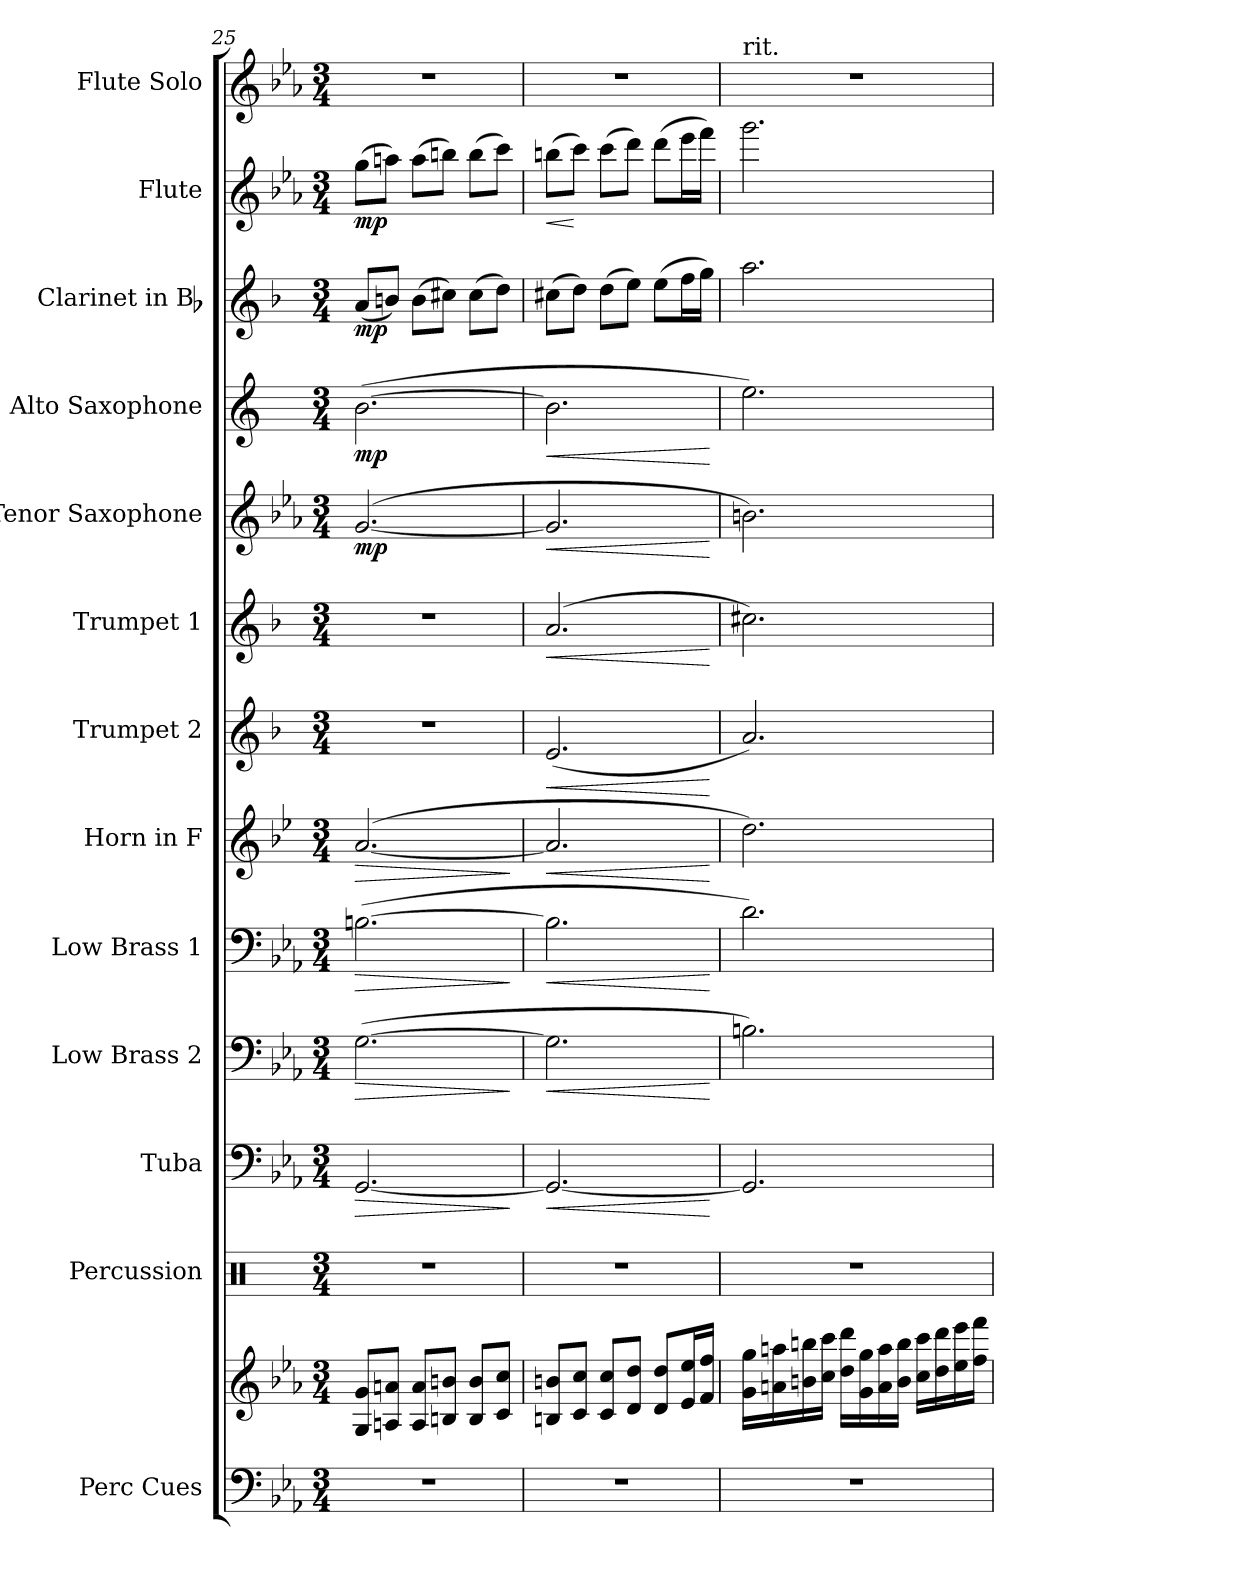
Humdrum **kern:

**kern	**kern	**kern	**kern	**dynam	**kern	**dynam	**kern	**dynam	**kern	**dynam	**kern	**dynam	**kern	**dynam	**kern	**dynam	**kern	**dynam	**kern	**dynam	**kern	**dynam	**kern
*part13	*part13	*part12	*part11	*part11	*part10	*part10	*part9	*part9	*part8	*part8	*part7	*part7	*part6	*part6	*part5	*part5	*part4	*part4	*part3	*part3	*part2	*part2	*part1
*staff14	*staff13	*staff12	*staff11	*staff11	*staff10	*staff10	*staff9	*staff9	*staff8	*staff8	*staff7	*staff7	*staff6	*staff6	*staff5	*staff5	*staff4	*staff4	*staff3	*staff3	*staff2	*staff2	*staff1
*I"Perc Cues	*	*I"Percussion	*I"Tuba	*	*I"Low Brass 2	*	*I"Low Brass 1	*	*I"Horn in F	*	*I"Trumpet 2	*	*I"Trumpet 1	*	*I"Tenor Saxophone	*	*I"Alto Saxophone	*	*I"Clarinet in Bb	*	*I"Flute	*	*I"Flute Solo
*I'Perc	*	*I'Perc.	*I'Tba.	*	*I'LB 2	*	*I'LB 1	*	*I'Hn.	*	*I'Tpt.	*	*I'Tpt.	*	*I'Ten. Sax.	*	*I'Alto Sax.	*	*I'Cl.	*	*I'Fl.	*	*I'Fl.
*clefF4	*clefG2	*clefX	*clefF4	*	*clefF4	*	*clefF4	*	*clefG2	*	*clefG2	*	*clefG2	*	*clefG2	*	*clefG2	*	*clefG2	*	*clefG2	*	*clefG2
*	*	*	*	*	*	*	*	*	*ITrd4c7	*	*ITrd1c2	*	*ITrd1c2	*	*ITrd8c14	*	*ITrd5c9	*	*ITrd1c2	*	*	*	*
*k[b-e-a-]	*k[b-e-a-]	*k[]	*k[b-e-a-]	*	*k[b-e-a-]	*	*k[b-e-a-]	*	*k[b-e-a-]	*	*k[b-e-a-]	*	*k[b-e-a-]	*	*k[b-e-a-]	*	*k[b-e-a-]	*	*k[b-e-a-]	*	*k[b-e-a-]	*	*k[b-e-a-]
*E-:	*E-:	*C:	*E-:	*	*E-:	*	*E-:	*	*E-:	*	*E-:	*	*E-:	*	*E-:	*	*E-:	*	*E-:	*	*E-:	*	*E-:
*M3/4	*M3/4	*M3/4	*M3/4	*	*M3/4	*	*M3/4	*	*M3/4	*	*M3/4	*	*M3/4	*	*M3/4	*	*M3/4	*	*M3/4	*	*M3/4	*	*M3/4
=25	=25	=25	=25	=25	=25	=25	=25	=25	=25	=25	=25	=25	=25	=25	=25	=25	=25	=25	=25	=25	=25	=25	=25
!LO:N:vis=1	!	!LO:N:vis=1	!	!LO:HP:b	!	!LO:HP:b	!	!LO:HP:b	!	!LO:HP:b	!LO:N:vis=1	!	!LO:N:vis=1	!	!	!	!	!	!	!	!	!	!LO:N:vis=1
2.r	8Gi/ 8giL	2.r	[2.GGi/	>	([2.Gi\	>	([2.Bni\	>	([2.di/	>	2.r	.	2.r	.	([2.Gi/	mp	([2.di\	mp	(8gi/L	mp	(8ggi\L	mp	2.r
.	8Ani/ 8aniJ	.	.	.	.	.	.	.	.	.	.	.	.	.	.	.	.	.	8ani/J)	.	8aani\J)	.	.
.	8Ai/ 8aiL	.	.	.	.	.	.	.	.	.	.	.	.	.	.	.	.	.	(8ai\L	.	(8aai\L	.	.
.	8Bni/ 8bniJ	.	.	.	.	.	.	.	.	.	.	.	.	.	.	.	.	.	8bni\J)	.	8bbni\J)	.	.
.	8Bi/ 8biL	.	.	.	.	.	.	.	.	.	.	.	.	.	.	.	.	.	(8bi\L	.	(8bbi\L	.	.
.	8ci/ 8cciJ	.	.	.	.	.	.	.	.	.	.	.	.	.	.	.	.	.	8cci\J)	.	8ccci\J)	.	.
.	.	.	.	]	.	]	.	]	.	]	.	.	.	.	.	.	.	.	.	.	.	.	.
=26	=26	=26	=26	=26	=26	=26	=26	=26	=26	=26	=26	=26	=26	=26	=26	=26	=26	=26	=26	=26	=26	=26	=26
!LO:N:vis=1	!	!LO:N:vis=1	!	!LO:HP:b	!	!LO:HP:b	!	!LO:HP:b	!	!LO:HP:b	!	!LO:HP:b	!	!LO:HP:b	!	!LO:HP:b	!	!LO:HP:b	!	!	!	!LO:HP:b	!LO:N:vis=1
2.r	8Bni/ 8bniL	2.r	2.GGi/_	<	2.Gi\]	<	2.Bi\]	<	2.di/]	<	(2.di/	<	(2.gi/	<	2.Gi/]	<	2.di\]	<	(8bni\L	.	(8bbni\L	<	2.r
.	8ci/ 8cciJ	.	.	.	.	.	.	.	.	.	.	.	.	.	.	.	.	.	8cci\J)	.	8ccci\J)	[	.
.	8ci/ 8cciL	.	.	.	.	.	.	.	.	.	.	.	.	.	.	.	.	.	(8cci\L	.	(8ccci\L	.	.
.	8di/ 8ddiJ	.	.	.	.	.	.	.	.	.	.	.	.	.	.	.	.	.	8ddi\J)	.	8dddi\J)	.	.
.	8di/ 8ddiL	.	.	.	.	.	.	.	.	.	.	.	.	.	.	.	.	.	(8ddi\L	.	(8dddi\L	.	.
.	16e-i/ 16ee-iL	.	.	.	.	.	.	.	.	.	.	.	.	.	.	.	.	.	16ee-i\L	.	16eee-i\L	.	.
.	16fi/ 16ffiJJ	.	.	.	.	.	.	.	.	.	.	.	.	.	.	.	.	.	16ffi\JJ)	.	16fffi\JJ)	.	.
.	.	.	.	[	.	[	.	[	.	[	.	[	.	[	.	[	.	[	.	.	.	.	.
=27	=27	=27	=27	=27	=27	=27	=27	=27	=27	=27	=27	=27	=27	=27	=27	=27	=27	=27	=27	=27	=27	=27	=27
!	!	!	!	!	!	!	!	!	!	!	!	!	!	!	!	!	!	!	!	!	!	!	!LO:TX:t=rit.
!LO:N:vis=1	!	!LO:N:vis=1	!	!	!	!	!	!	!	!	!	!	!	!	!	!	!	!	!	!	!	!	!LO:N:vis=1
2.r	16gi\ 16ggiLL	2.r	2.GGi/]	.	2.Bni\)	.	2.di\)	.	2.gi\)	.	2.gi/)	.	2.bni\)	.	2.Bni\)	.	2.gi\)	.	2.ggi\	.	2.gggi\	.	2.r
.	16ani\ 16aani	.	.	.	.	.	.	.	.	.	.	.	.	.	.	.	.	.	.	.	.	.	.
.	16bni\ 16bbni	.	.	.	.	.	.	.	.	.	.	.	.	.	.	.	.	.	.	.	.	.	.
.	16cci\ 16ccciJJ	.	.	.	.	.	.	.	.	.	.	.	.	.	.	.	.	.	.	.	.	.	.
.	16ddi\ 16dddiLL	.	.	.	.	.	.	.	.	.	.	.	.	.	.	.	.	.	.	.	.	.	.
.	16gi\ 16ggi	.	.	.	.	.	.	.	.	.	.	.	.	.	.	.	.	.	.	.	.	.	.
.	16ai\ 16aai	.	.	.	.	.	.	.	.	.	.	.	.	.	.	.	.	.	.	.	.	.	.
.	16bi\ 16bbiJJ	.	.	.	.	.	.	.	.	.	.	.	.	.	.	.	.	.	.	.	.	.	.
.	16cci\ 16ccciLL	.	.	.	.	.	.	.	.	.	.	.	.	.	.	.	.	.	.	.	.	.	.
.	16ddi\ 16dddi	.	.	.	.	.	.	.	.	.	.	.	.	.	.	.	.	.	.	.	.	.	.
.	16ee-i\ 16eee-i	.	.	.	.	.	.	.	.	.	.	.	.	.	.	.	.	.	.	.	.	.	.
.	16ffi\ 16fffiJJ	.	.	.	.	.	.	.	.	.	.	.	.	.	.	.	.	.	.	.	.	.	.
=	=	=	=	=	=	=	=	=	=	=	=	=	=	=	=	=	=	=	=	=	=	=	=
*-	*-	*-	*-	*-	*-	*-	*-	*-	*-	*-	*-	*-	*-	*-	*-	*-	*-	*-	*-	*-	*-	*-	*-
